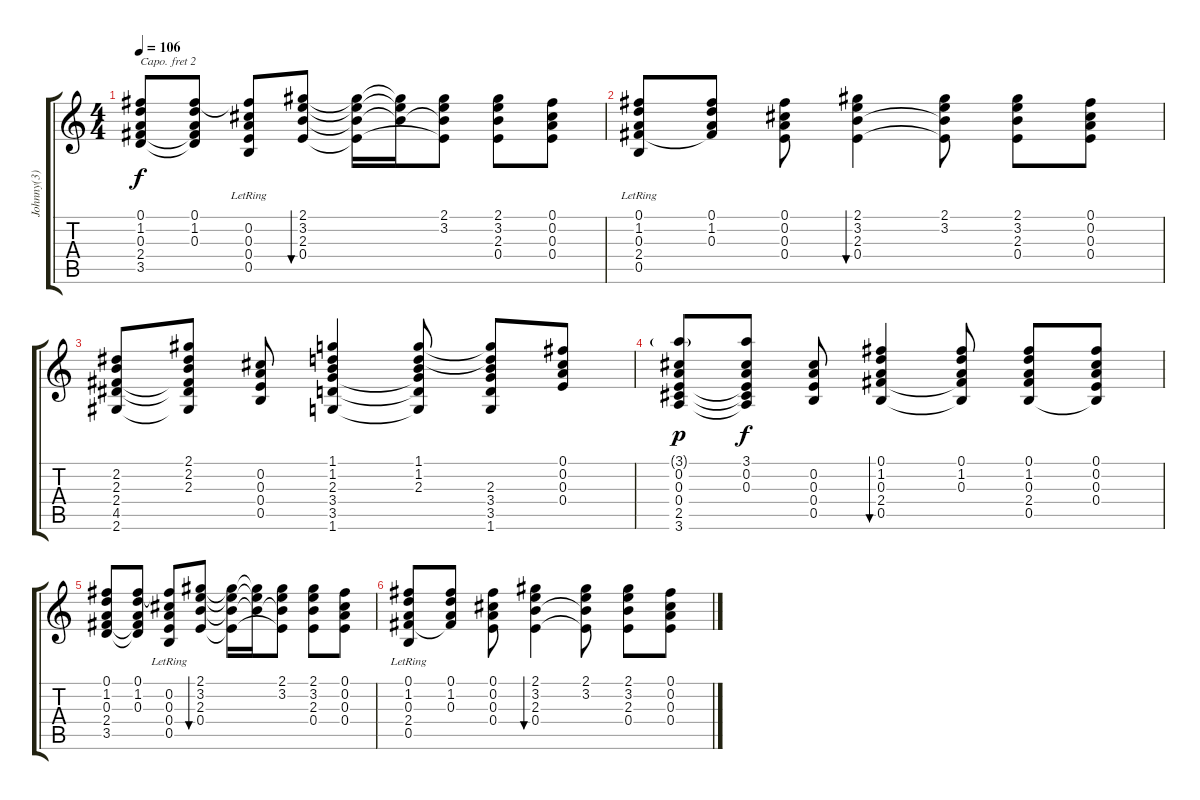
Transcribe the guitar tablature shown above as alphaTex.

\track ("Johnny(3)" "Johnny(3)") {instrument acousticguitarsteel}
\staff {score tabs}
\capo 2
\tuning (E4 B3 G3 D3 A2 E2) {hide}
\ts (4 4)
\tempo 106
\clef g2
\ks c
(0.1 1.2 0.3 2.4 3.5).8{dy f} (0.1 1.2 0.3 2.4{t} 3.5{t}).8 (0.1{t} 0.2 0.3 0.4 0.5{lr}).8 (2.1 3.2 2.3 0.4).8{bu 60 volume 7} (2.1{t} 3.2{t} 2.3{t} 0.4{t}).16 (2.1{t} 3.2{t} 2.3{t}).16 (2.1 3.2 2.3{t} 0.4{t}).8 (2.1 3.2 2.3 0.4).8 (0.1 0.2 0.3 0.4).8{volume 6} |
(0.1 1.2 0.3 2.4 0.5{lr}).8 (0.1 1.2 0.3 2.4{t}).8 (0.1 0.2 0.3 0.4).8 (2.1 3.2 2.3 0.4).4{bu 60 volume 5} (2.1 3.2 2.3{t} 0.4{t}).8 (2.1 3.2 2.3 0.4).8 (0.1 0.2 0.3 0.4).8 |
(2.2 2.3 2.4 4.5 2.6).8 (2.1 2.2 2.3 2.4{t} 4.5{t} 2.6{t}).8 (0.2 0.3 0.4 0.5).8 (1.1 1.2 2.3 3.4 3.5 1.6).4{volume 4} (1.1 1.2 2.3 3.4{t} 3.5{t} 1.6{t}).8 (1.1{t} 1.2{t} 2.3 3.4 3.5 1.6).8 (0.1 0.2 0.3 0.4).8 |
(3.1{g} 0.2 0.3 0.4 2.5 3.6).8{dy p volume 3} (3.1 0.2 0.3 0.4{t} 2.5{t} 3.6{t}).8{dy f} (0.2 0.3 0.4 0.5).8 (0.1 1.2 0.3 2.4 0.5).4{bu 60} (0.1 1.2 0.3 2.4{t} 0.5{t}).8 (0.1 1.2 0.3 2.4 0.5).8 (0.1 0.2 0.3 0.4 0.5{t}).8 |
(0.1 1.2 0.3 2.4 3.5).8 (0.1 1.2 0.3 2.4{t} 3.5{t}).8{volume 2} (0.1{t} 0.2 0.3 0.4 0.5{lr}).8 (2.1 3.2 2.3 0.4).8{bu 60} (2.1{t} 3.2{t} 2.3{t} 0.4{t}).16 (2.1{t} 3.2{t} 2.3{t}).16 (2.1 3.2 2.3{t} 0.4{t}).8 (2.1 3.2 2.3 0.4).8 (0.1 0.2 0.3 0.4).8{volume 2} |
(0.1 1.2 0.3 2.4 0.5{lr}).8{volume 1} (0.1 1.2 0.3 2.4{t}).8 (0.1 0.2 0.3 0.4).8{volume 1} (2.1 3.2 2.3 0.4).4{bu 60 volume 0} (2.1 3.2 2.3{t} 0.4{t}).8 (2.1 3.2 2.3 0.4).8 (0.1 0.2 0.3 0.4).8{volume 0}
